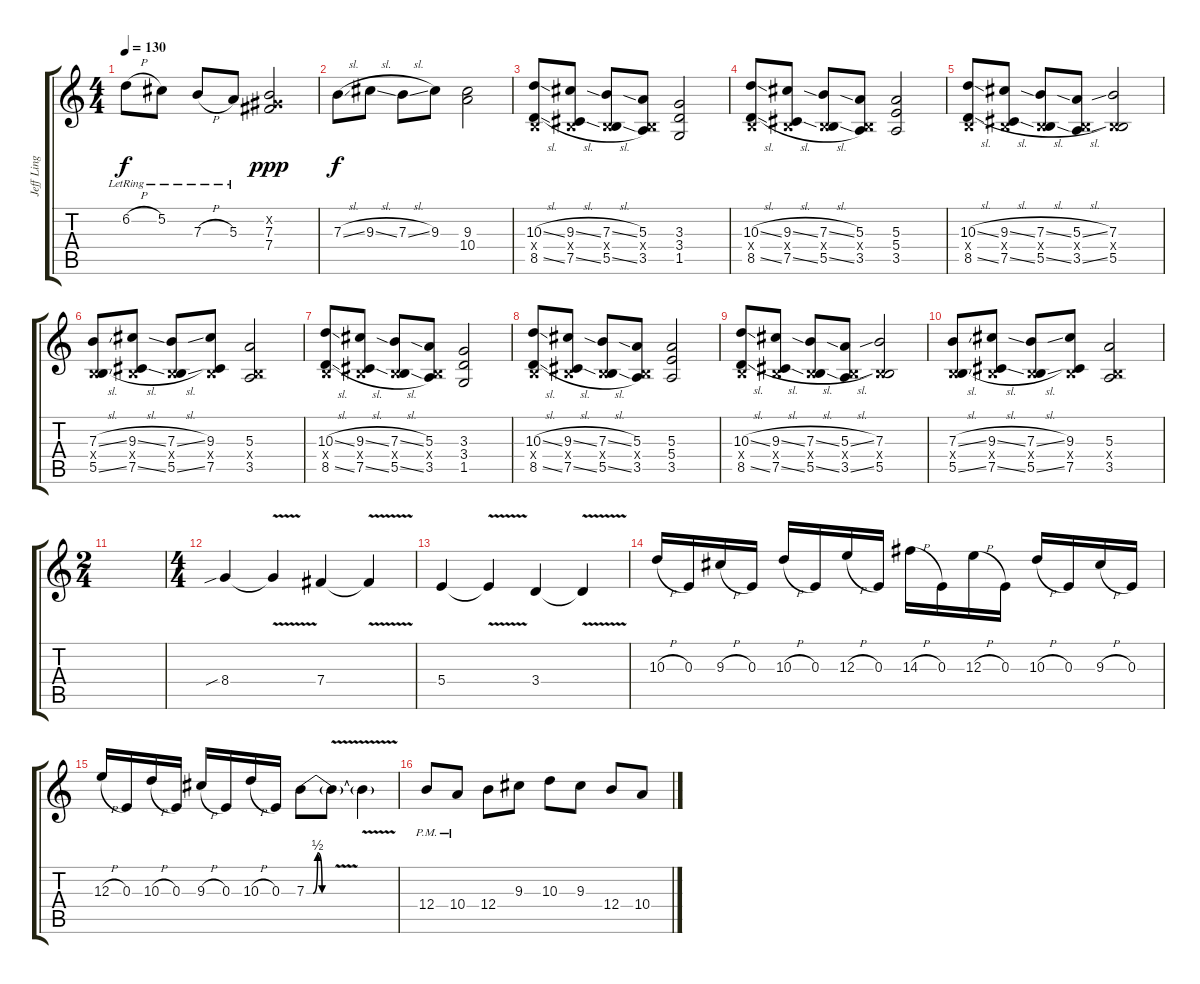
\track ("Jeff Ling" "Jeff Ling") {instrument distortionguitar}
\staff {score tabs}
\tuning (Db4 Ab3 E3 B2 Gb2 B1) {hide}
\ts (4 4)
\tempo 130
\clef g2
\ks c
6.2{h lr}.8{dy f} 5.2{lr}.8 7.3{h lr}.8 5.3{lr}.8 (0.2{x} 7.3 7.4).2{dy ppp} |
7.3{sl}.8{dy f} 9.3{sl}.8 7.3{sl}.8 9.3.8 (9.3 10.4).2 |
(10.3{sl} 0.4{x} 8.5{sl}).8{volume 14} (9.3{sl} 0.4{x} 7.5{sl}).8 (7.3{sl} 0.4{x} 5.5{sl}).8 (5.3 0.4{x} 3.5).8 (3.3 3.4 1.5).2 |
(10.3{sl} 0.4{x} 8.5{sl}).8 (9.3{sl} 0.4{x} 7.5{sl}).8 (7.3{sl} 0.4{x} 5.5{sl}).8 (5.3 0.4{x} 3.5).8 (5.3 5.4 3.5).2 |
(10.3{sl} 0.4{x} 8.5{sl}).8 (9.3{sl} 0.4{x} 7.5{sl}).8 (7.3{sl} 0.4{x} 5.5{sl}).8 (5.3{sl} 0.4{x} 3.5{sl}).8 (7.3 0.4{x} 5.5).2 |
(7.3{sl} 0.4{x} 5.5{sl}).8 (9.3{sl} 0.4{x} 7.5{sl}).8 (7.3{sl} 0.4{x} 5.5{sl}).8 (9.3 0.4{x} 7.5).8 (5.3 0.4{x} 3.5).2 |
(10.3{sl} 0.4{x} 8.5{sl}).8 (9.3{sl} 0.4{x} 7.5{sl}).8 (7.3{sl} 0.4{x} 5.5{sl}).8 (5.3 0.4{x} 3.5).8 (3.3 3.4 1.5).2 |
(10.3{sl} 0.4{x} 8.5{sl}).8 (9.3{sl} 0.4{x} 7.5{sl}).8 (7.3{sl} 0.4{x} 5.5{sl}).8 (5.3 0.4{x} 3.5).8 (5.3 5.4 3.5).2 |
(10.3{sl} 0.4{x} 8.5{sl}).8 (9.3{sl} 0.4{x} 7.5{sl}).8 (7.3{sl} 0.4{x} 5.5{sl}).8 (5.3{sl} 0.4{x} 3.5{sl}).8 (7.3 0.4{x} 5.5).2 |
(7.3{sl} 0.4{x} 5.5{sl}).8 (9.3{sl} 0.4{x} 7.5{sl}).8 (7.3{sl} 0.4{x} 5.5{sl}).8 (9.3 0.4{x} 7.5).8 (5.3 0.4{x} 3.5).2 |
\ts (2 4)
|
\ts (4 4)
8.4{sib}.4{volume 16} 8.4{v t}.4 7.4.4 7.4{v t}.4 |
5.4.4 5.4{v t}.4 3.4.4 3.4{v t}.4 |
10.3{h}.16 0.3.16 9.3{h}.16 0.3.16 10.3{h}.16 0.3.16 12.3{h}.16 0.3.16 14.3{h}.16 0.3.16 12.3{h}.16 0.3.16 10.3{h}.16 0.3.16 9.3{h}.16 0.3.16 |
12.3{h}.16 0.3.16 10.3{h}.16 0.3.16 9.3{h}.16 0.3.16 10.3{h}.16 0.3.16 7.3{be (custom 0 0 15 0 25 2 35 0 60 0)}.8 7.3{v t}.8 7.3{v t}.4 |
12.4{pm}.8 10.4{pm}.8 12.4.8 9.3.8 10.3.8 9.3.8 12.4.8 10.4.8
